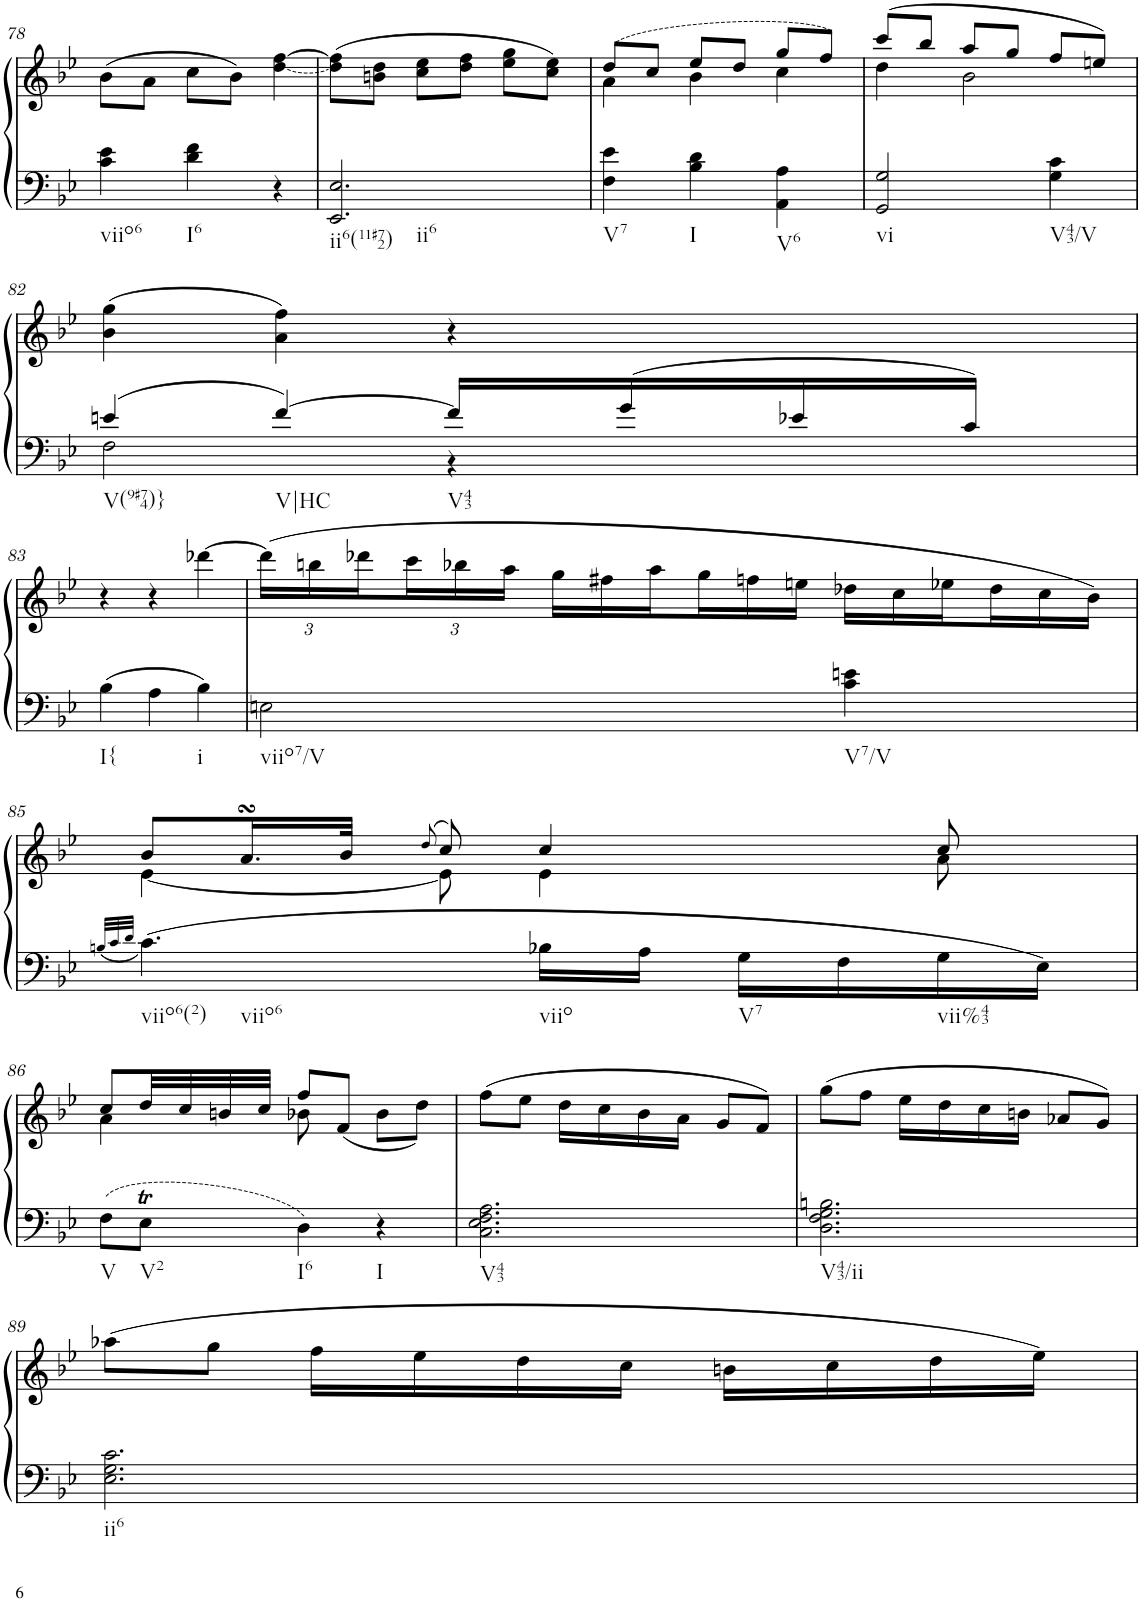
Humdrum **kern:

**kern	**kern
*part1	*part1
*staff2	*staff1
*I"unbenannt2	*
!!LO:PB:g=z
*clefF4	*clefG2
*k[b-e-]	*k[b-e-]
*M3/4	*M3/4
=78	=78
!LO:TX:b:t=viio6	!
4c\ 4e-\	(>8b-\L
.	8a\J
!LO:TX:b:t=I6	!
4d\ 4f\	8cc\L
.	8b-\J)
!	!LO:T:n=1:dash
4r	[4dd\ [4ff\
=79	=79
!LO:TX:b:t=ii6(11#72)	!
!LO:TX:b:t=ii6	!
2.EE-/ 2.E-/	(8dd\] 8ff\]L
.	8bn\ 8dd\J
.	8cc\ 8ee-\L
.	8dd\ 8ff\J
.	8ee-\ 8gg\L
.	8cc\ 8ee-\J)
=80	=80
*	*^
!LO:TX:b:t=V7	!	!
4F\ 4e-\	(8dd/L	4a\
.	8cc/J	.
!LO:TX:b:t=I	!	!
4B-\ 4d\	8ee-/L	4b-\
.	8dd/J	.
!LO:TX:b:t=V6	!	!
4AA\ 4A\	8gg/L	4cc\
.	8ff/J)	.
=81	=81	=81
*^	*	*
!LO:TX:b:t=vi	!	!	!
2GG/ 2G/	2ryy	(8ccc/L	4dd\
.	.	8bb-/J	.
.	.	8aa/L	2b-\
.	.	8gg/J	.
!LO:TX:b:t=V43/V	!	!	!
4c\	4G\	8ff/L	.
.	.	8een/J)	.
*	*	*v	*v
!!LO:LB:g=z
=82	=82	=82
!LO:TX:b:t=V(9#74)}	!	!
4en/	2F\	(4b-\ 4gg\
!LO:TX:b:t=V|HC	!	!
[4f/	.	4a\ 4ff\)
!LO:TX:b:t=V43	!	!
16f/LL]	4r	4r
16g/	.	.
16e-X/	.	.
16c/JJ	.	.
*v	*v	*
!!LO:LB:g=z
=83	=83
!LO:TX:b:t=I{	!
4B-\	4r
4A\	4r
!LO:TX:b:t=i	!
4B-\	[4ddd-X\
=84	=84
*	*Xbrackettup
!LO:TX:b:t=viio7/V	!
2En\	(24ddd-\LL]
.	24bbn\
.	24ddd-X\
.	24ccc\
.	24bb-X\
.	24aa\JJ
*	*Xtuplet
.	24gg\LL
.	24ff#X\
.	24aa\
.	24gg\
.	24ffn\
.	24een\JJ
!LO:TX:b:t=V7/V	!
4c\ 4en\	24dd-X\LL
.	24cc\
.	24ee-X\
.	24dd-\
.	24cc\
.	24b-\JJ)
!!LO:LB:g=z
=85	=85
32qBn/LLL	.
32qc/	.
32qd/JJJ	.
*	*^
!LO:TX:b:t=viio6(2)	!	!
!LO:TX:b:t=viio6	!	!
4.c\	8b-/L	[4e-\
.	16.asSsS/L	.
.	32b-/JJk	.
.	(8qdd/	.
.	8cc/)	8e-\]
!LO:TX:b:t=viio	!	!
16B-X\LL	4cc/	4e-\
16A\JJ	.	.
!LO:TX:b:t=V7	!	!
16G\LL	.	.
16F\	.	.
!LO:TX:b:t=vii%43	!	!
16G\	8cc/	8a\
16E-\JJ	.	.
!!LO:LB:g=z	!!
=86	=86	=86
!LO:TX:b:t=V	!	!
8F\L	8cc/L	4a\
!LO:TX:b:t=V2	!	!
8E-T\J	32dd/LL	.
.	32cc/	.
.	32bn/	.
.	32cc/JJJ	.
!LO:TX:b:t=I6	!	!
4D\	8ff/L	8b-X\
.	(<8f/J	4.ryy
!LO:TX:b:t=I	!	!
4r	8b-\L	.
.	8dd\J)	.
*	*v	*v
=87	=87
!LO:TX:b:t=V43	!
2.C\ 2.E-\ 2.F\ 2.A\	(8ff\L
.	8ee-\J
.	16dd\LL
.	16cc\
.	16b-\
.	16a\JJ
.	8g/L
.	8f/J)
=88	=88
!LO:TX:b:t=V43/ii	!
2.D\ 2.F\ 2.G\ 2.Bn\	(8gg\L
.	8ff\J
.	16ee-\LL
.	16dd\
.	16cc\
.	16bn\JJ
.	8a-X/L
.	8g/J)
!!LO:LB:g=z
=89	=89
!LO:TX:b:t=ii6	!
2.E-\ 2.G\ 2.c\	(8aa-X\L
.	8gg\J
.	16ff\LL
.	16ee-\
.	16dd\
.	16cc\JJ
.	16bn\LL
.	16cc\
.	16dd\
.	16ee-\JJ)
=	=
*-	*-
